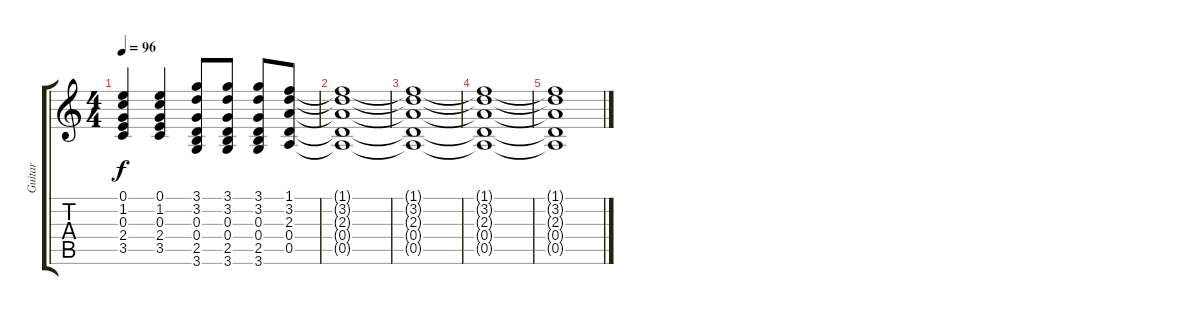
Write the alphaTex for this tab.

\track ("Guitar" "Guitar") {instrument electricguitarclean}
\staff {score tabs}
\tuning (E4 B3 G3 D3 A2 E2) {hide}
\ts (4 4)
\tempo 96
\clef g2
\ks c
(0.1 1.2 0.3 2.4 3.5).4{dy f} (0.1 1.2 0.3 2.4 3.5).4 (3.1 3.2 0.3 0.4 2.5 3.6).8 (3.1 3.2 0.3 0.4 2.5 3.6).8 (3.1 3.2 0.3 0.4 2.5 3.6).8 (1.1 3.2 2.3 0.4 0.5).8 |
(1.1{t} 3.2{t} 2.3{t} 0.4{t} 0.5{t}).1 |
(1.1{t} 3.2{t} 2.3{t} 0.4{t} 0.5{t}).1 |
(1.1{t} 3.2{t} 2.3{t} 0.4{t} 0.5{t}).1 |
(1.1{t} 3.2{t} 2.3{t} 0.4{t} 0.5{t}).1
